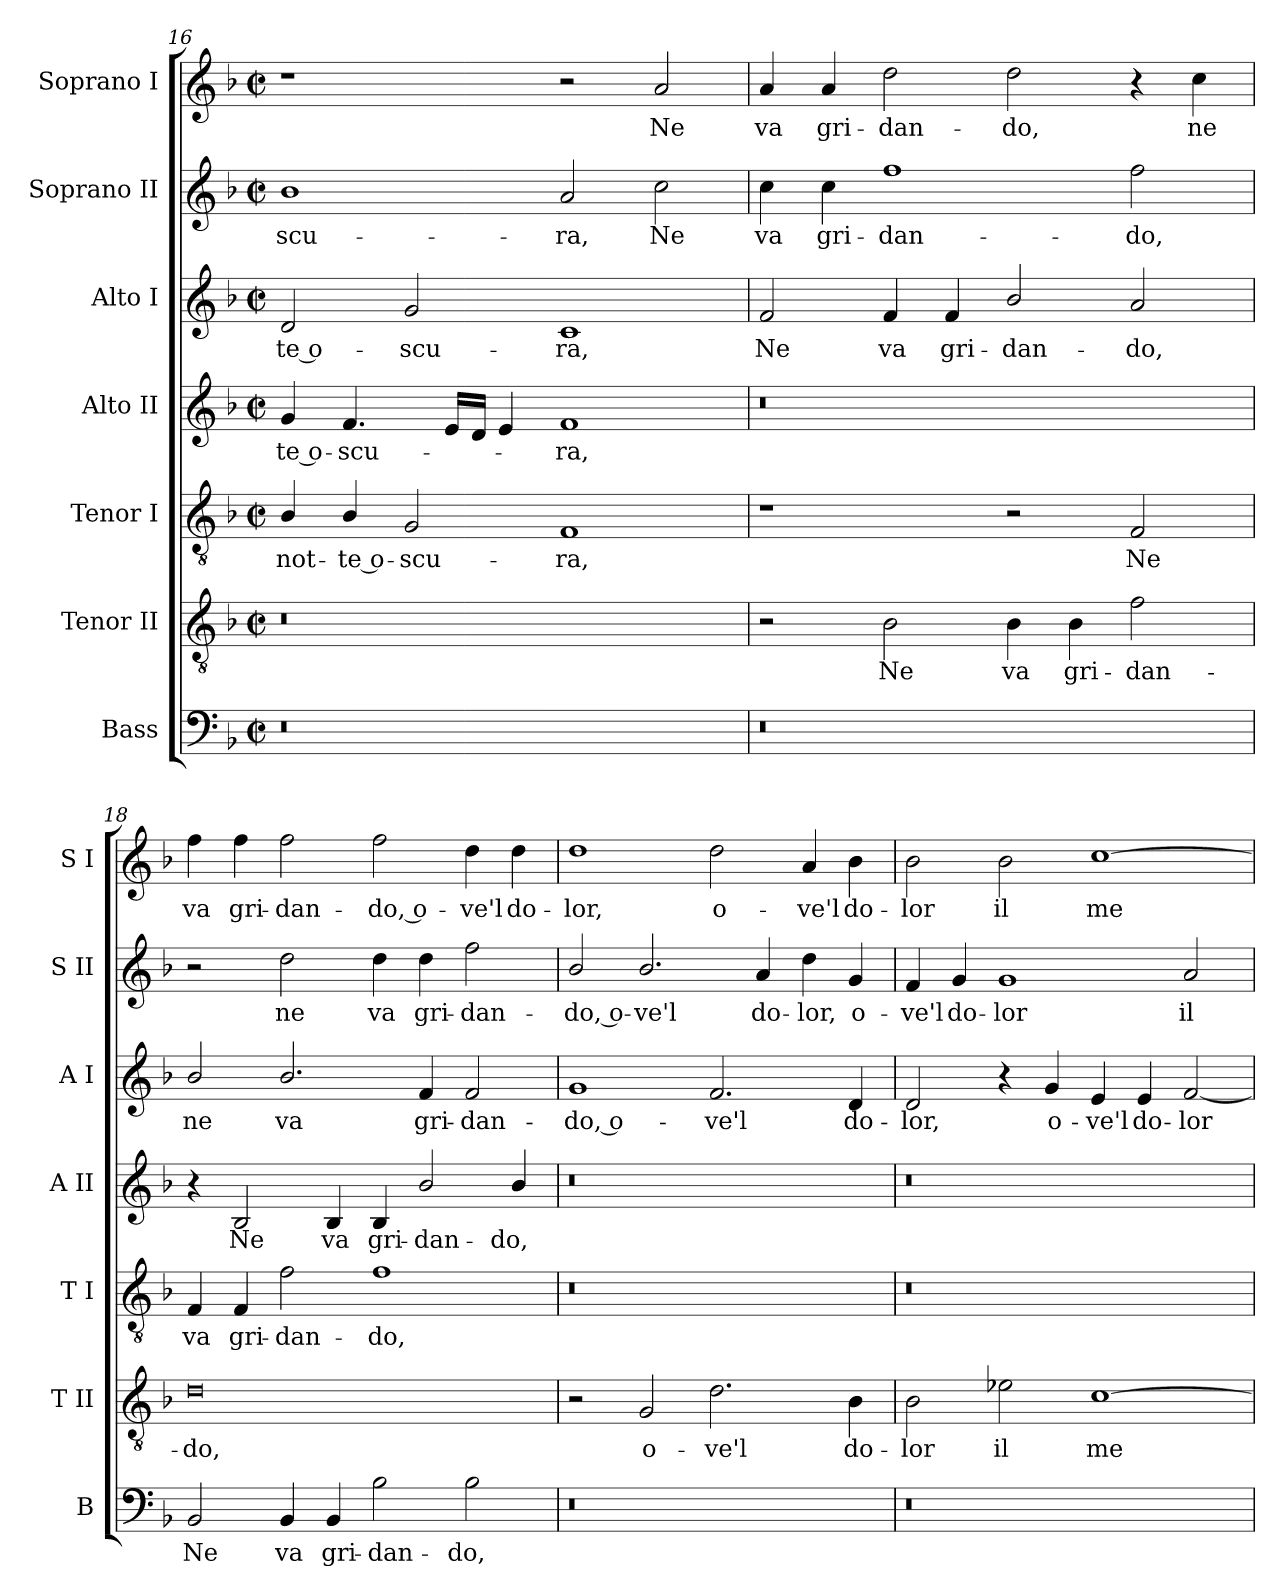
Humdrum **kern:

**kern	**text	**kern	**text	**kern	**text	**kern	**text	**kern	**text	**kern	**text	**kern	**text
*part7	*part7	*part6	*part6	*part5	*part5	*part4	*part4	*part3	*part3	*part2	*part2	*part1	*part1
*staff7	*staff7	*staff6	*staff6	*staff5	*staff5	*staff4	*staff4	*staff3	*staff3	*staff2	*staff2	*staff1	*staff1
*I"Bass	*	*I"Tenor II	*	*I"Tenor I	*	*I"Alto II	*	*I"Alto I	*	*I"Soprano II	*	*I"Soprano I	*
*I'B	*	*I'T II	*	*I'T I	*	*I'A II	*	*I'A I	*	*I'S II	*	*I'S I	*
*clefF4	*	*clefGv2	*	*clefGv2	*	*clefG2	*	*clefG2	*	*clefG2	*	*clefG2	*
*k[b-]	*	*k[b-]	*	*k[b-]	*	*k[b-]	*	*k[b-]	*	*k[b-]	*	*k[b-]	*
*M2/2	*	*M2/2	*	*M2/2	*	*M2/2	*	*M2/2	*	*M2/2	*	*M2/2	*
*met(c|)	*	*met(c|)	*	*met(c|)	*	*met(c|)	*	*met(c|)	*	*met(c|)	*	*met(c|)	*
=16	=16	=16	=16	=16	=16	=16	=16	=16	=16	=16	=16	=16	=16
!	!	!	!	!	!LO:LY:b	!	!LO:LY:b	!	!LO:LY:b	!	!LO:LY:b	!	!
0r	.	0r	.	4B-/	not-	4g	-te o-	2d	-te o-	1b-	-scu-	1r	.
!	!	!	!	!	!LO:LY:b	!	!LO:LY:b	!	!	!	!	!	!
.	.	.	.	4B-/	-te o-	4.f	-scu-	.	.	.	.	.	.
!	!	!	!	!	!LO:LY:b	!	!	!	!LO:LY:b	!	!	!	!
.	.	.	.	2G	-scu-	.	.	2g	-scu-	.	.	.	.
.	.	.	.	.	.	16eLL	.	.	.	.	.	.	.
.	.	.	.	.	.	16dJJ	.	.	.	.	.	.	.
.	.	.	.	.	.	4e	.	.	.	.	.	.	.
!	!	!	!	!	!LO:LY:b	!	!LO:LY:b	!	!LO:LY:b	!	!LO:LY:b	!	!
.	.	.	.	1F	-ra,	1f	ra,	1c	-ra,	2a	-ra,	2r	.
!	!	!	!	!	!	!	!	!	!	!	!LO:LY:b	!	!LO:LY:b
.	.	.	.	.	.	.	.	.	.	2cc	Ne	2a	Ne
=17	=17	=17	=17	=17	=17	=17	=17	=17	=17	=17	=17	=17	=17
!	!	!	!	!	!	!	!	!	!LO:LY:b	!	!LO:LY:b	!	!LO:LY:b
0r	.	2r	.	1r	.	0r	.	2f	Ne	4cc	va	4a	va
!	!	!	!	!	!	!	!	!	!	!	!LO:LY:b	!	!LO:LY:b
.	.	.	.	.	.	.	.	.	.	4cc	gri-	4a	gri-
!	!	!	!LO:LY:b	!	!	!	!	!	!LO:LY:b	!	!LO:LY:b	!	!LO:LY:b
.	.	2B-	Ne	.	.	.	.	4f	va	1ff	-dan-	2dd	-dan-
!	!	!	!	!	!	!	!	!	!LO:LY:b	!	!	!	!
.	.	.	.	.	.	.	.	4f	gri-	.	.	.	.
!	!	!	!LO:LY:b	!	!	!	!	!	!LO:LY:b	!	!	!	!LO:LY:b
.	.	4B-	va	2r	.	.	.	2b-/	-dan-	.	.	2dd	-do,
!	!	!	!LO:LY:b	!	!	!	!	!	!	!	!	!	!
.	.	4B-	gri-	.	.	.	.	.	.	.	.	.	.
!	!	!	!LO:LY:b	!	!LO:LY:b	!	!	!	!LO:LY:b	!	!LO:LY:b	!	!
.	.	2f	-dan-	2F	Ne	.	.	2a	-do,	2ff	-do,	4r	.
!	!	!	!	!	!	!	!	!	!	!	!	!	!LO:LY:b
.	.	.	.	.	.	.	.	.	.	.	.	4cc	ne
!!LO:LB:g=z
=18	=18	=18	=18	=18	=18	=18	=18	=18	=18	=18	=18	=18	=18
!	!LO:LY:b	!	!LO:LY:b	!	!LO:LY:b	!	!	!	!LO:LY:b	!	!	!	!LO:LY:b
2BB-	Ne	0d	-do,	4F	va	4r	.	2b-/	ne	2r	.	4ff	va
!	!	!	!	!	!LO:LY:b	!	!LO:LY:b	!	!	!	!	!	!LO:LY:b
.	.	.	.	4F	gri-	2B-	Ne	.	.	.	.	4ff	gri-
!	!LO:LY:b	!	!	!	!LO:LY:b	!	!	!	!LO:LY:b	!	!LO:LY:b	!	!LO:LY:b
4BB-	va	.	.	2f	-dan-	.	.	2.b-/	va	2dd	ne	2ff	-dan-
!	!LO:LY:b	!	!	!	!	!	!LO:LY:b	!	!	!	!	!	!
4BB-	gri-	.	.	.	.	4B-	va	.	.	.	.	.	.
!	!LO:LY:b	!	!	!	!LO:LY:b	!	!LO:LY:b	!	!	!	!LO:LY:b	!	!LO:LY:b
2B-	-dan-	.	.	1f	-do,	4B-	gri-	.	.	4dd	va	2ff	-do, o-
!	!	!	!	!	!	!	!LO:LY:b	!	!LO:LY:b	!	!LO:LY:b	!	!
.	.	.	.	.	.	2b-/	-dan-	4f	gri-	4dd	gri-	.	.
!	!LO:LY:b	!	!	!	!	!	!	!	!LO:LY:b	!	!LO:LY:b	!	!LO:LY:b
2B-	-do,	.	.	.	.	.	.	2f	-dan-	2ff	-dan-	4dd	-ve'l
!	!	!	!	!	!	!	!LO:LY:b	!	!	!	!	!	!LO:LY:b
.	.	.	.	.	.	4b-/	-do,	.	.	.	.	4dd	do-
=19	=19	=19	=19	=19	=19	=19	=19	=19	=19	=19	=19	=19	=19
!	!	!	!	!	!	!	!	!	!LO:LY:b	!	!LO:LY:b	!	!LO:LY:b
0r	.	2r	.	0r	.	0r	.	1g	-do, o-	2b-/	-do, o-	1dd	-lor,
!	!	!	!LO:LY:b	!	!	!	!	!	!	!	!LO:LY:b	!	!
.	.	2G	o-	.	.	.	.	.	.	2.b-/	-ve'l	.	.
!	!	!	!LO:LY:b	!	!	!	!	!	!LO:LY:b	!	!	!	!LO:LY:b
.	.	2.d	-ve'l	.	.	.	.	2.f	-ve'l	.	.	2dd	o-
!	!	!	!	!	!	!	!	!	!	!	!LO:LY:b	!	!
.	.	.	.	.	.	.	.	.	.	4a	do-	.	.
!	!	!	!	!	!	!	!	!	!	!	!LO:LY:b	!	!LO:LY:b
.	.	.	.	.	.	.	.	.	.	4dd	-lor,	4a	-ve'l
!	!	!	!LO:LY:b	!	!	!	!	!	!LO:LY:b	!	!LO:LY:b	!	!LO:LY:b
.	.	4B-	do-	.	.	.	.	4d	do-	4g	o-	4b-	do-
=20	=20	=20	=20	=20	=20	=20	=20	=20	=20	=20	=20	=20	=20
!	!	!	!LO:LY:b	!	!	!	!	!	!LO:LY:b	!	!LO:LY:b	!	!LO:LY:b
0r	.	2B-	-lor	0r	.	0r	.	2d	-lor,	4f	-ve'l	2b-	-lor
!	!	!	!	!	!	!	!	!	!	!	!LO:LY:b	!	!
.	.	.	.	.	.	.	.	.	.	4g	do-	.	.
!	!	!	!LO:LY:b	!	!	!	!	!	!	!	!LO:LY:b	!	!LO:LY:b
.	.	2e-X	il	.	.	.	.	4r	.	1g	-lor	2b-	il
!	!	!	!	!	!	!	!	!	!LO:LY:b	!	!	!	!
.	.	.	.	.	.	.	.	4g	o-	.	.	.	.
!	!	!	!LO:LY:b	!	!	!	!	!	!LO:LY:b	!	!	!	!LO:LY:b
.	.	[1c	me-	.	.	.	.	4e	-ve'l	.	.	[1cc	me-
!	!	!	!	!	!	!	!	!	!LO:LY:b	!	!	!	!
.	.	.	.	.	.	.	.	4e	do-	.	.	.	.
!	!	!	!	!	!	!	!	!	!LO:LY:b	!	!LO:LY:b	!	!
.	.	.	.	.	.	.	.	[2f	-lor	2a	il	.	.
=	=	=	=	=	=	=	=	=	=	=	=	=	=
*-	*-	*-	*-	*-	*-	*-	*-	*-	*-	*-	*-	*-	*-
